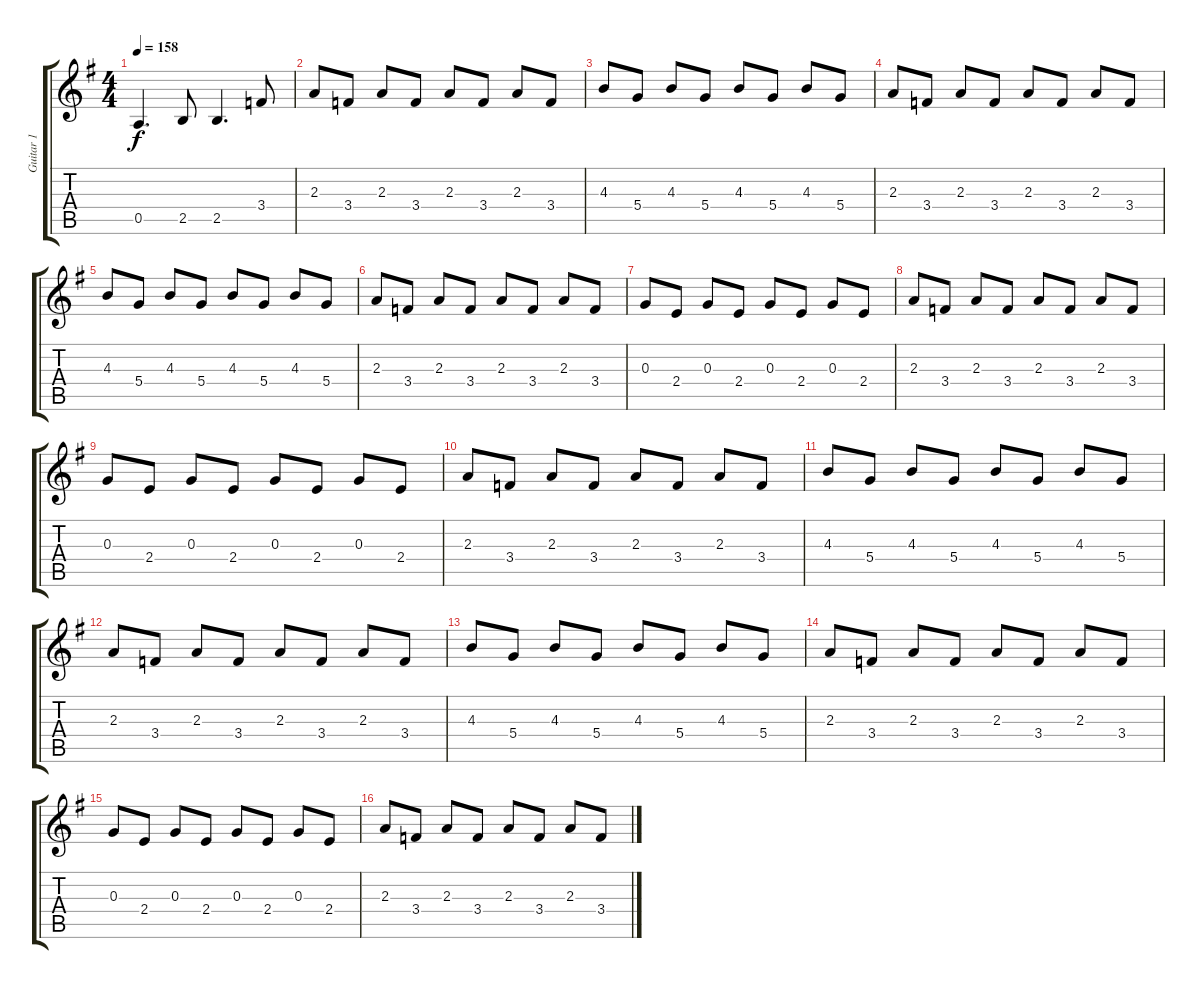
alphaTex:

\track ("Guitar 1" "Guitar 1") {instrument electricguitarclean}
\staff {score tabs}
\tuning (E4 B3 G3 D3 A2 E2) {hide}
\ts (4 4)
\tempo 158
\clef g2
\ks g
0.5.4{d dy f} 2.5.8 2.5.4{d} 3.4.8 |
2.3.8 3.4.8 2.3.8 3.4.8 2.3.8 3.4.8 2.3.8 3.4.8 |
4.3.8 5.4.8 4.3.8 5.4.8 4.3.8 5.4.8 4.3.8 5.4.8 |
2.3.8 3.4.8 2.3.8 3.4.8 2.3.8 3.4.8 2.3.8 3.4.8 |
4.3.8 5.4.8 4.3.8 5.4.8 4.3.8 5.4.8 4.3.8 5.4.8 |
2.3.8 3.4.8 2.3.8 3.4.8 2.3.8 3.4.8 2.3.8 3.4.8 |
0.3.8 2.4.8 0.3.8 2.4.8 0.3.8 2.4.8 0.3.8 2.4.8 |
2.3.8 3.4.8 2.3.8 3.4.8 2.3.8 3.4.8 2.3.8 3.4.8 |
0.3.8 2.4.8 0.3.8 2.4.8 0.3.8 2.4.8 0.3.8 2.4.8 |
2.3.8 3.4.8 2.3.8 3.4.8 2.3.8 3.4.8 2.3.8 3.4.8 |
4.3.8 5.4.8 4.3.8 5.4.8 4.3.8 5.4.8 4.3.8 5.4.8 |
2.3.8 3.4.8 2.3.8 3.4.8 2.3.8 3.4.8 2.3.8 3.4.8 |
4.3.8 5.4.8 4.3.8 5.4.8 4.3.8 5.4.8 4.3.8 5.4.8 |
2.3.8 3.4.8 2.3.8 3.4.8 2.3.8 3.4.8 2.3.8 3.4.8 |
0.3.8 2.4.8 0.3.8 2.4.8 0.3.8 2.4.8 0.3.8 2.4.8 |
2.3.8 3.4.8 2.3.8 3.4.8 2.3.8 3.4.8 2.3.8 3.4.8
